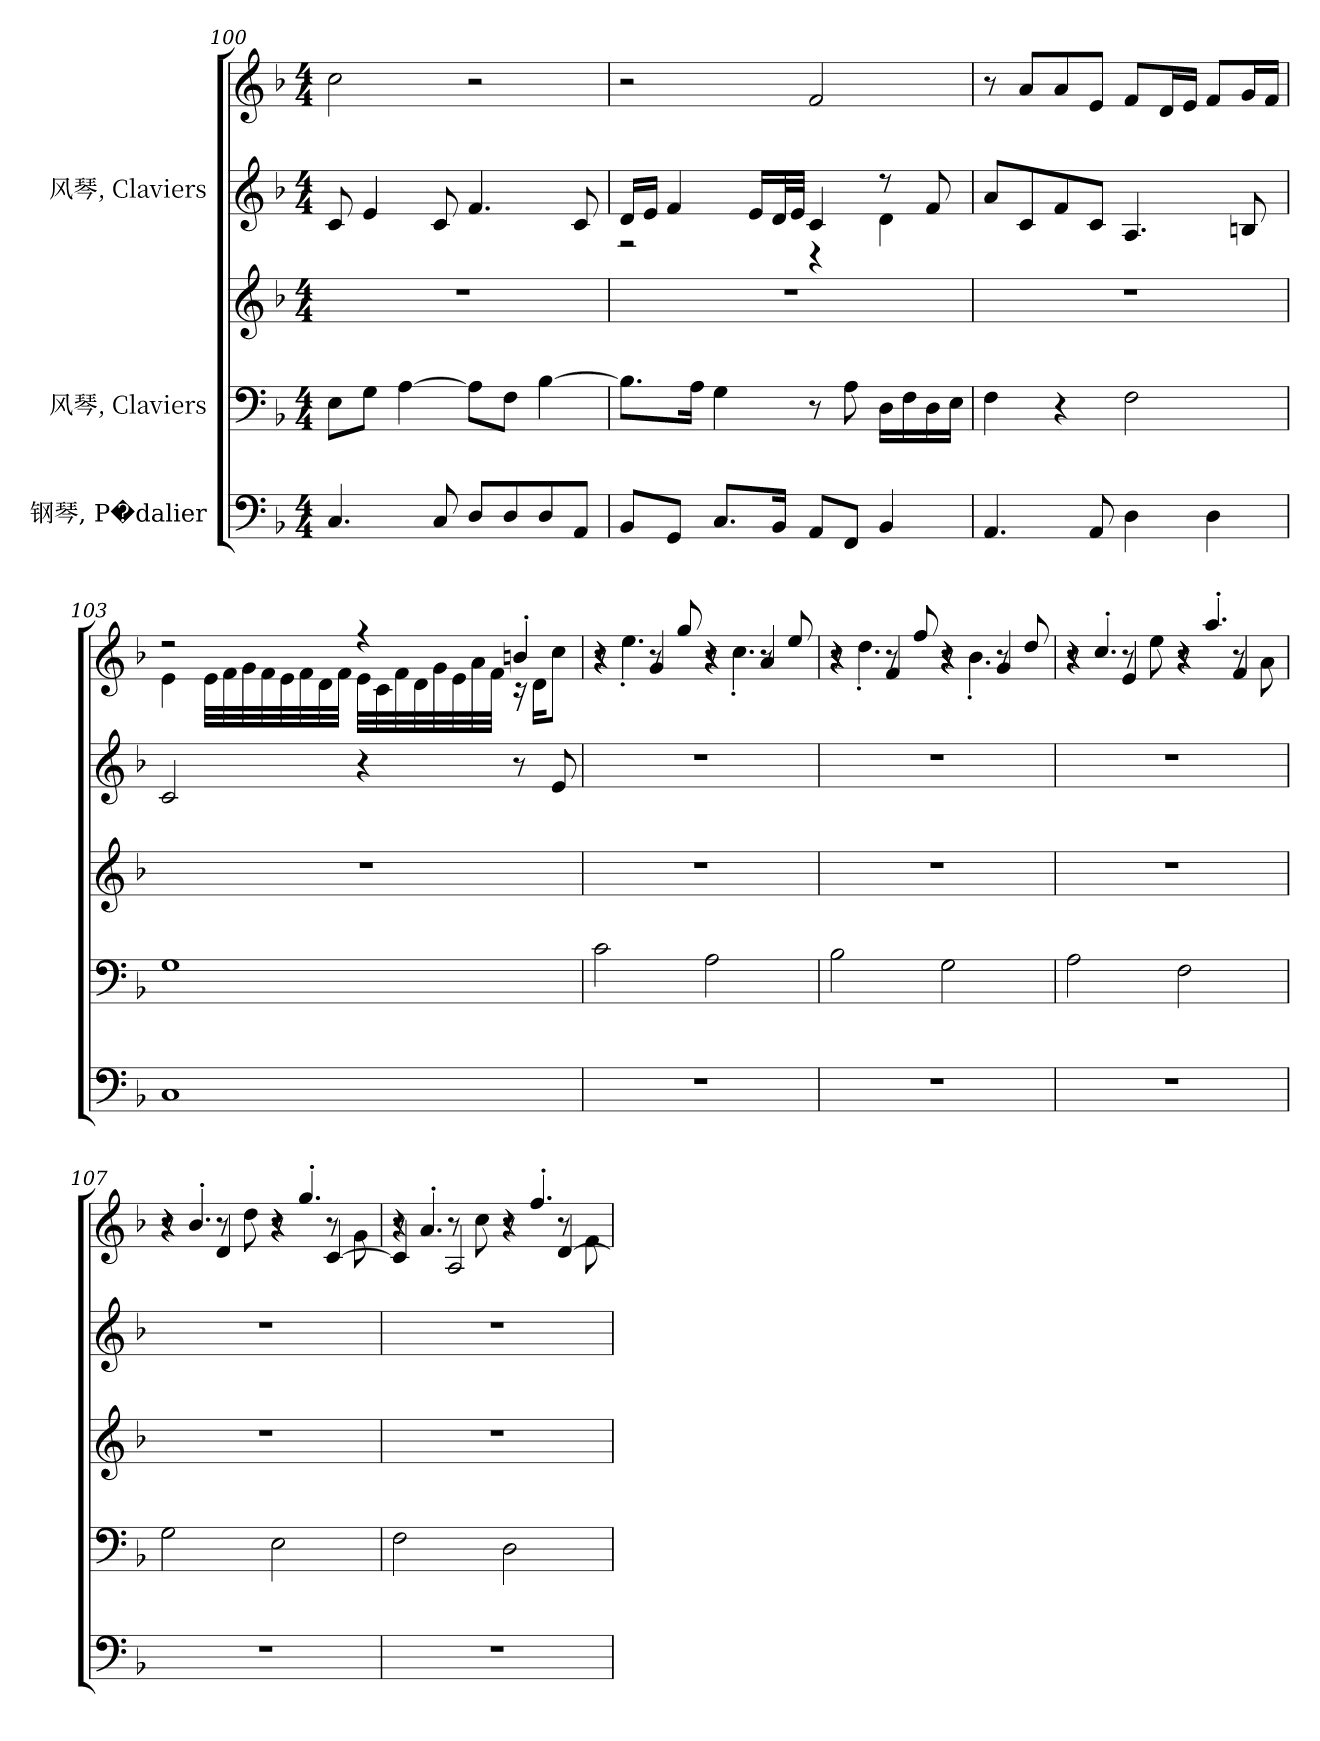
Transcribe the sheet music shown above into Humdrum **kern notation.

**kern	**kern	**kern	**kern	**kern
*part3	*part2	*part2	*part1	*part1
*staff5	*staff4	*staff3	*staff2	*staff1
*I"钢琴, P�dalier	*I"风琴, Claviers	*	*I"风琴, Claviers	*
!!LO:PB:g=z
*clefF4	*clefF4	*clefG2	*clefG2	*clefG2
*k[b-]	*k[b-]	*k[b-]	*k[b-]	*k[b-]
*M4/4	*M4/4	*M4/4	*M4/4	*M4/4
=100	=100	=100	=100	=100
4.C/	8E\L	1r	8c/	2cc\
.	8G\J	.	4e/	.
.	[4A\	.	.	.
8C/	.	.	8c/	.
8D/L	8A\L]	.	4.f/	2r
8D/	8F\J	.	.	.
8D/	[4B-\	.	.	.
8AA/J	.	.	8c/	.
=101	=101	=101	=101	=101
*	*	*	*^	*
8BB-/L	8.B-\L]	1r	16d/LL	2r	2r
.	.	.	16e/JJ	.	.
8GG/J	.	.	4f/	.	.
.	16A\Jk	.	.	.	.
8.C/L	4G\	.	.	.	.
.	.	.	16e/LL	.	.
16BB-/Jk	.	.	32d/L	.	.
.	.	.	32e/JJJ	.	.
8AA/L	8r	.	4c/	4r	2f/
8FF/J	8A\	.	.	.	.
4BB-/	16D\LL	.	8r	4d\	.
.	16F\	.	.	.	.
.	16D\	.	8f/	.	.
.	16E\JJ	.	.	.	.
*	*	*	*v	*v	*
=102	=102	=102	=102	=102
4.AA/	4F\	1r	8a/L	8r
.	.	.	8c/	8a/L
.	4r	.	8f/	8a/
8AA/	.	.	8c/J	8e/J
4D\	2F\	.	4.A/	8f/L
.	.	.	.	16d/L
.	.	.	.	16e/JJ
4D\	.	.	.	8f/L
.	.	.	8Bn/	16g/L
.	.	.	.	16f/JJ
!!LO:LB:g=z
=103	=103	=103	=103	=103
*	*	*	*	*^
1C	1G	1r	2c/	2r	4e\
.	.	.	.	.	32e\LLL
.	.	.	.	.	32f\
.	.	.	.	.	32g\
.	.	.	.	.	32f\
.	.	.	.	.	32e\
.	.	.	.	.	32f\
.	.	.	.	.	32d\
.	.	.	.	.	32f\JJJ
.	.	.	4r	4r	32e\LLL
.	.	.	.	.	32c\
.	.	.	.	.	32f\
.	.	.	.	.	32d\
.	.	.	.	.	32g\
.	.	.	.	.	32e\
.	.	.	.	.	32a\
.	.	.	.	.	32f\JJJ
.	.	.	8r	4bn'/	16r
.	.	.	.	.	16d\KL
.	.	.	8e/	.	8cc\J
=104	=104	=104	=104	=104	=104
*	*	*	*	*	*^
1r	2c\	1r	1r	4r	8r	4r
.	.	.	.	.	4.ee'\	.
.	.	.	.	8r	.	4g/
.	.	.	.	8gg/	.	.
.	2A\	.	.	4r	8r	4r
.	.	.	.	.	4.cc'\	.
.	.	.	.	8r	.	4a/
.	.	.	.	8ee/	.	.
=105	=105	=105	=105	=105	=105	=105
1r	2B-\	1r	1r	4r	8r	4r
.	.	.	.	.	4.dd'\	.
.	.	.	.	8r	.	4f/
.	.	.	.	8ff/	.	.
.	2G\	.	.	4r	8r	4r
.	.	.	.	.	4.b-'\	.
.	.	.	.	8r	.	4g/
.	.	.	.	8dd/	.	.
!!LO:PB:g=z	!!	!!
=106	=106	=106	=106	=106	=106	=106
1r	2A\	1r	1r	8r	4r	4r
.	.	.	.	4.cc'/	.	.
.	.	.	.	.	8r	4e/
.	.	.	.	.	8ee\	.
.	2F\	.	.	8r	4r	4r
.	.	.	.	4.aa'/	.	.
.	.	.	.	.	8r	4f/
.	.	.	.	.	8a\	.
=107	=107	=107	=107	=107	=107	=107
1r	2G\	1r	1r	8r	4r	4r
.	.	.	.	4.b-'/	.	.
.	.	.	.	.	8r	4d/
.	.	.	.	.	8dd\	.
.	2E\	.	.	8r	4r	4r
.	.	.	.	4.gg'/	.	.
.	.	.	.	.	8r	[4c/
.	.	.	.	.	8g\	.
=108	=108	=108	=108	=108	=108	=108
1r	2F\	1r	1r	8r	4r	4c/]
.	.	.	.	4.a'/	.	.
.	.	.	.	.	8r	2A/
.	.	.	.	.	8cc\	.
.	2D\	.	.	8r	4r	.
.	.	.	.	4.ff'/	.	.
.	.	.	.	.	8r	[4d/
.	.	.	.	.	8f\	.
*	*	*	*	*v	*v	*v
=	=	=	=	=
*-	*-	*-	*-	*-
